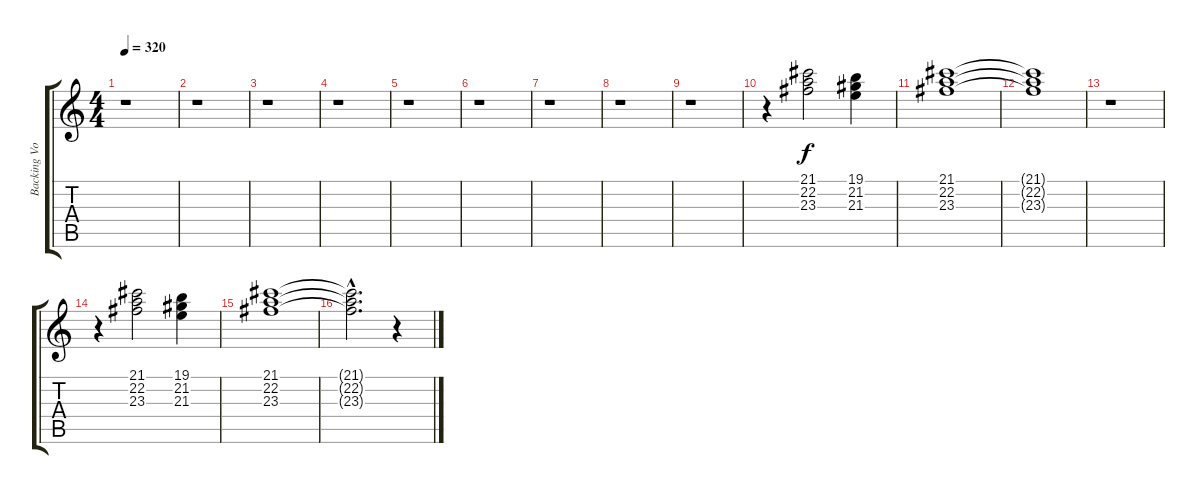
\track ("Backing Vocals" "Backing Vo") {instrument synthvoice}
\staff {score tabs}
\tuning (E4 B3 G3 D3 A2 E2) {hide}
\ts (4 4)
\tempo 320
\clef g2
\ks c
r.1{dy f} |
r.1 |
r.1 |
r.1 |
r.1 |
r.1 |
r.1 |
r.1 |
r.1 |
r.4 (21.1 22.2 23.3).2 (19.1 21.2 21.3).4 |
(21.1 22.2 23.3).1 |
(21.1{t} 22.2{t} 23.3{t}).1 |
r.1 |
r.4 (21.1 22.2 23.3).2 (19.1 21.2 21.3).4 |
(21.1 22.2 23.3).1 |
(21.1{hac t} 22.2{hac t} 23.3{hac t}).2{d} r.4
